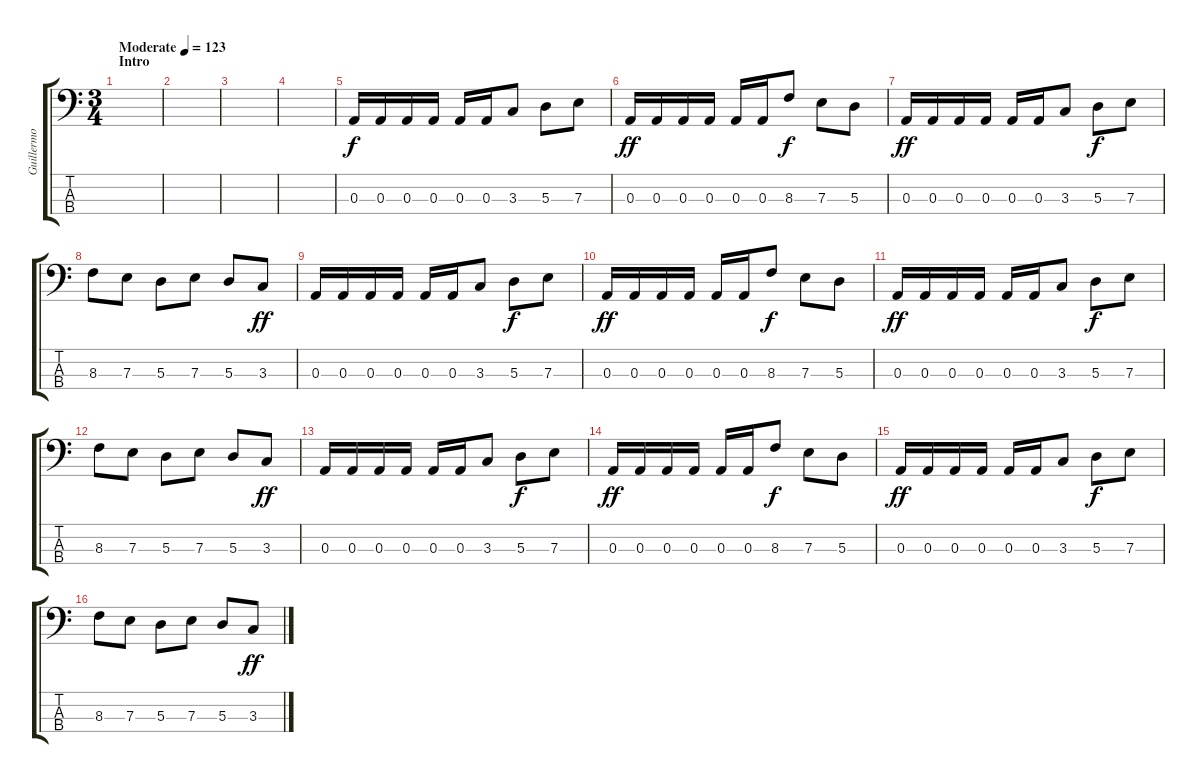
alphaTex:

\track ("Guillermo Sanchez" "Guillermo ") {instrument electricbassfinger}
\staff {score tabs}
\tuning (G2 D2 A1 E1) {hide}
\ts (3 4)
\section ("" "Intro")
\tempo (123 "Moderate")
\clef f4
\ks c
|
|
|
|
0.3.16 0.3.16 0.3.16 0.3.16 0.3.16 0.3.16 3.3.8 5.3.8{dy f} 7.3.8 |
0.3.16{dy ff} 0.3.16 0.3.16 0.3.16 0.3.16 0.3.16 8.3.8{dy f} 7.3.8 5.3.8 |
0.3.16{dy ff} 0.3.16 0.3.16 0.3.16 0.3.16 0.3.16 3.3.8 5.3.8{dy f} 7.3.8 |
8.3.8 7.3.8 5.3.8 7.3.8 5.3.8 3.3.8{dy ff} |
0.3.16 0.3.16 0.3.16 0.3.16 0.3.16 0.3.16 3.3.8 5.3.8{dy f} 7.3.8 |
0.3.16{dy ff} 0.3.16 0.3.16 0.3.16 0.3.16 0.3.16 8.3.8{dy f} 7.3.8 5.3.8 |
0.3.16{dy ff} 0.3.16 0.3.16 0.3.16 0.3.16 0.3.16 3.3.8 5.3.8{dy f} 7.3.8 |
8.3.8 7.3.8 5.3.8 7.3.8 5.3.8 3.3.8{dy ff} |
0.3.16 0.3.16 0.3.16 0.3.16 0.3.16 0.3.16 3.3.8 5.3.8{dy f} 7.3.8 |
0.3.16{dy ff} 0.3.16 0.3.16 0.3.16 0.3.16 0.3.16 8.3.8{dy f} 7.3.8 5.3.8 |
0.3.16{dy ff} 0.3.16 0.3.16 0.3.16 0.3.16 0.3.16 3.3.8 5.3.8{dy f} 7.3.8 |
8.3.8 7.3.8 5.3.8 7.3.8 5.3.8 3.3.8{dy ff}
